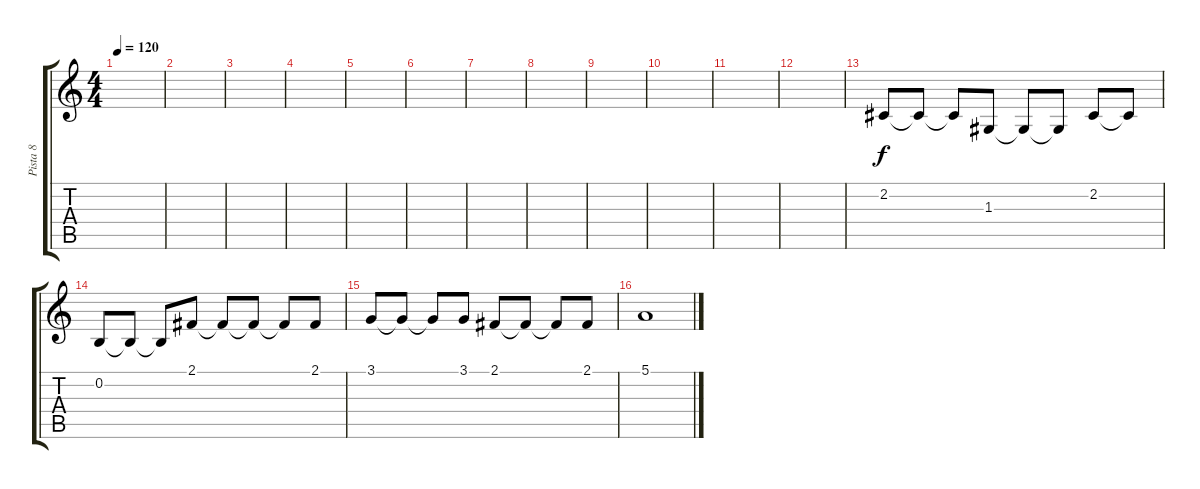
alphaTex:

\track ("Pista 8" "Pista 8") {instrument stringensemble1}
\staff {score tabs}
\tuning (E4 B3 G3 D3 A2 E2) {hide}
\ts (4 4)
\tempo 120
\clef g2
\ks c
|
|
|
|
|
|
|
|
|
|
|
|
2.2.8 2.2{t}.8 2.2{t}.8 1.3.8 1.3{t}.8 1.3{t}.8 2.2.8 2.2{t}.8 |
0.2.8 0.2{t}.8 0.2{t}.8 2.1.8 2.1{t}.8 2.1{t}.8 2.1{t}.8 2.1.8 |
3.1.8 3.1{t}.8 3.1{t}.8 3.1.8 2.1.8 2.1{t}.8 2.1{t}.8 2.1.8 |
5.1.1
